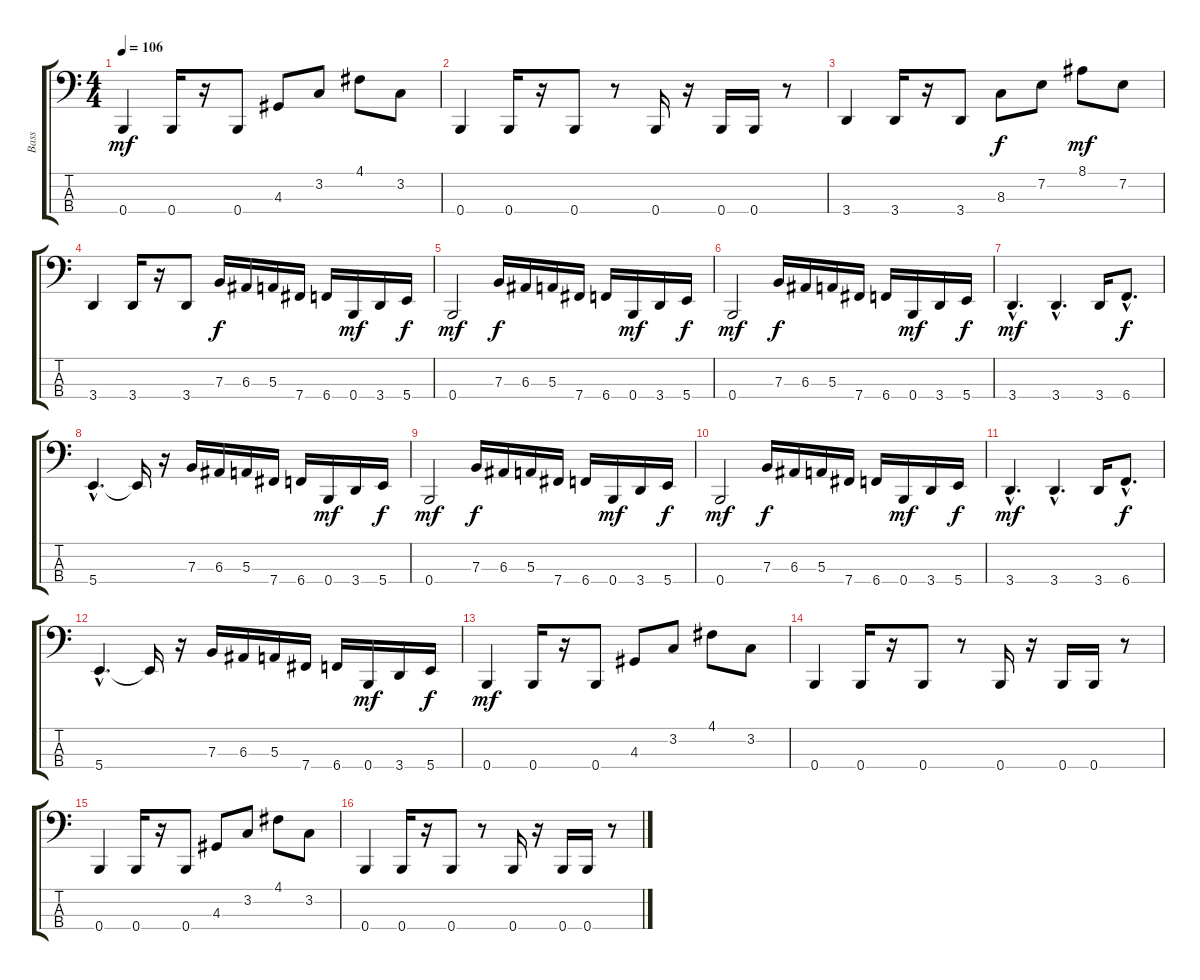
\track ("Bass                " "Bass      ") {instrument electricbasspick}
\staff {score tabs}
\tuning (D2 A1 E1 B0) {hide}
\ts (4 4)
\tempo 106
\clef f4
\ks c
0.4.4{dy mf} 0.4.16 r.16 0.4.8 4.3.8 3.2.8 4.1.8 3.2.8 |
0.4.4 0.4.16 r.16 0.4.8 r.8 0.4.16 r.16 0.4.16 0.4.16 r.8 |
3.4.4 3.4.16 r.16 3.4.8 8.3.8{dy f} 7.2.8 8.1.8{dy mf} 7.2.8 |
3.4.4 3.4.16 r.16 3.4.8 7.3.16{dy f} 6.3.16 5.3.16 7.4.16 6.4.16 0.4.16{dy mf} 3.4.16 5.4.16{dy f} |
0.4.2{dy mf} 7.3.16{dy f} 6.3.16 5.3.16 7.4.16 6.4.16 0.4.16{dy mf} 3.4.16 5.4.16{dy f} |
0.4.2{dy mf} 7.3.16{dy f} 6.3.16 5.3.16 7.4.16 6.4.16 0.4.16{dy mf} 3.4.16 5.4.16{dy f} |
3.4{hac}.4{d dy mf} 3.4{hac}.4{d} 3.4.16 6.4{hac}.8{d dy f} |
5.4{hac}.4{d} 5.4{t}.16 r.16 7.3.16 6.3.16 5.3.16 7.4.16 6.4.16 0.4.16{dy mf} 3.4.16 5.4.16{dy f} |
0.4.2{dy mf} 7.3.16{dy f} 6.3.16 5.3.16 7.4.16 6.4.16 0.4.16{dy mf} 3.4.16 5.4.16{dy f} |
0.4.2{dy mf} 7.3.16{dy f} 6.3.16 5.3.16 7.4.16 6.4.16 0.4.16{dy mf} 3.4.16 5.4.16{dy f} |
3.4{hac}.4{d dy mf} 3.4{hac}.4{d} 3.4.16 6.4{hac}.8{d dy f} |
5.4{hac}.4{d} 5.4{t}.16 r.16 7.3.16 6.3.16 5.3.16 7.4.16 6.4.16 0.4.16{dy mf} 3.4.16 5.4.16{dy f} |
0.4.4{dy mf} 0.4.16 r.16 0.4.8 4.3.8 3.2.8 4.1.8 3.2.8 |
0.4.4 0.4.16 r.16 0.4.8 r.8 0.4.16 r.16 0.4.16 0.4.16 r.8 |
0.4.4 0.4.16 r.16 0.4.8 4.3.8 3.2.8 4.1.8 3.2.8 |
0.4.4 0.4.16 r.16 0.4.8 r.8 0.4.16 r.16 0.4.16 0.4.16 r.8
